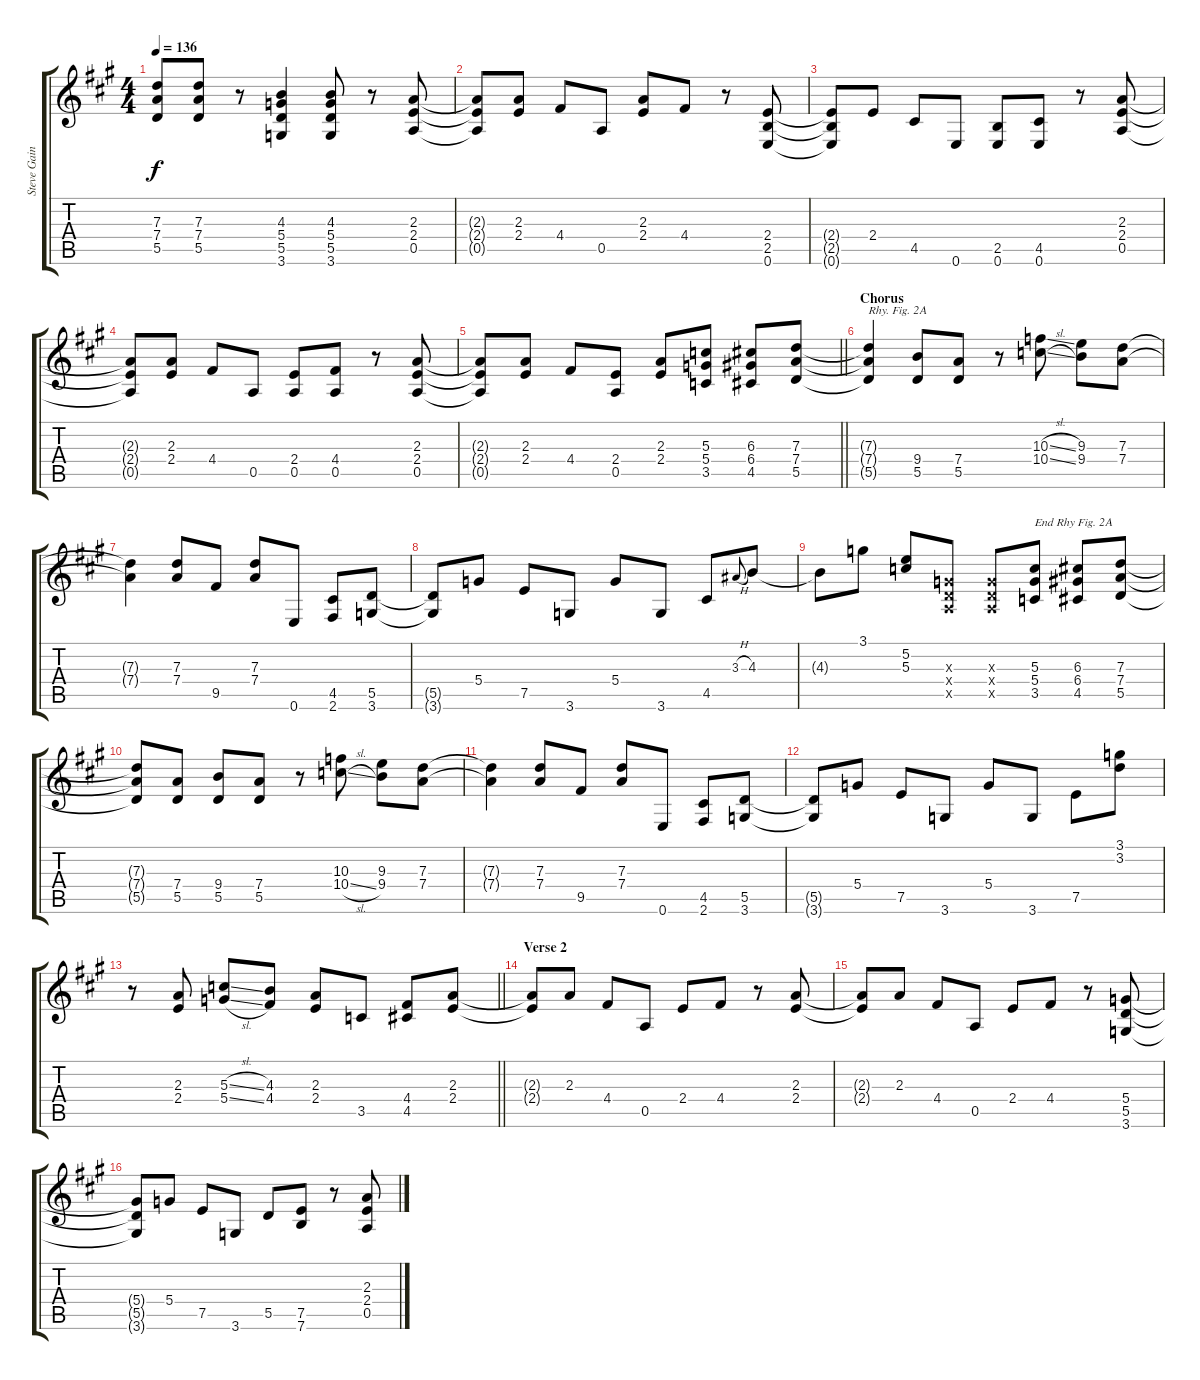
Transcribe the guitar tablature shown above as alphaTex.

\track ("Steve Gaines - Rhythm Guitar" "Steve Gain") {instrument overdrivenguitar}
\staff {score tabs}
\tuning (E4 B3 G3 D3 A2 E2) {hide}
\ts (4 4)
\tempo 136
\clef g2
\ks a
(7.3{t} 7.4{t} 5.5{t}).8{dy f} (7.3 7.4 5.5).8 r.8 (4.3 5.4 5.5 3.6).4 (4.3 5.4 5.5 3.6).8 r.8 (2.3 2.4 0.5).8 |
(2.3{t} 2.4{t} 0.5{t}).8 (2.3 2.4).8 4.4.8 0.5.8 (2.3 2.4).8 4.4.8 r.8 (2.4 2.5 0.6).8 |
(2.4{t} 2.5{t} 0.6{t}).8 2.4.8 4.5.8 0.6.8 (2.5 0.6).8 (4.5 0.6).8 r.8 (2.3 2.4 0.5).8 |
(2.3{t} 2.4{t} 0.5{t}).8 (2.3 2.4).8 4.4.8 0.5.8 (2.4 0.5).8 (4.4 0.5).8 r.8 (2.3 2.4 0.5).8 |
\barLineRight lightlight
(2.3{t} 2.4{t} 0.5{t}).8 (2.3 2.4).8 4.4.8 (2.4 0.5).8 (2.3 2.4).8 (5.3 5.4 3.5).8 (6.3 6.4 4.5).8 (7.3 7.4 5.5).8 |
\section ("" "Chorus")
(7.3{t} 7.4{t} 5.5{t}).4{txt "Rhy. Fig. 2A"} (9.4 5.5).8 (7.4 5.5).8 r.8 (10.3{sl} 10.4{sl}).8 (9.3 9.4).8 (7.3 7.4).8 |
(7.3{t} 7.4{t}).4 (7.3 7.4).8 9.5.8 (7.3 7.4).8 0.6.8 (4.5 2.6).8 (5.5 3.6).8 |
(5.5{t} 3.6{t}).8 5.4.8 7.5.8 3.6.8 5.4.8 3.6.8 4.5.8 3.3{h}.8{gr onbeat} 4.3.8 |
4.3{t}.8 3.1.8 (5.2 5.3).8 (0.3{x} 0.4{x} 0.5{x}).8 (0.3{x} 0.4{x} 0.5{x}).8 (5.3 5.4 3.5).8{txt "End Rhy Fig. 2A"} (6.3 6.4 4.5).8 (7.3 7.4 5.5).8 |
(7.3{t} 7.4{t} 5.5{t}).8 (7.4 5.5).8 (9.4 5.5).8 (7.4 5.5).8 r.8 (10.3 10.4{sl}).8 (9.3 9.4).8 (7.3 7.4).8 |
(7.3{t} 7.4{t}).4 (7.3 7.4).8 9.5.8 (7.3 7.4).8 0.6.8 (4.5 2.6).8 (5.5 3.6).8 |
(5.5{t} 3.6{t}).8 5.4.8 7.5.8 3.6.8 5.4.8 3.6.8 7.5.8 (3.1 3.2).8 |
\barLineRight lightlight
r.8 (2.3 2.4).8 (5.3{sl} 5.4{sl}).8 (4.3 4.4).8 (2.3 2.4).8 3.5.8 (4.4 4.5).8 (2.3 2.4).8 |
\section ("" "Verse 2")
(2.3{t} 2.4{t}).8 2.3.8 4.4.8 0.5.8 2.4.8 4.4.8 r.8 (2.3 2.4).8 |
(2.3{t} 2.4{t}).8 2.3.8 4.4.8 0.5.8 2.4.8 4.4.8 r.8 (5.4 5.5 3.6).8 |
(5.4{t} 5.5{t} 3.6{t}).8 5.4.8 7.5.8 3.6.8 5.5.8 (7.5 7.6).8 r.8 (2.3 2.4 0.5).8
